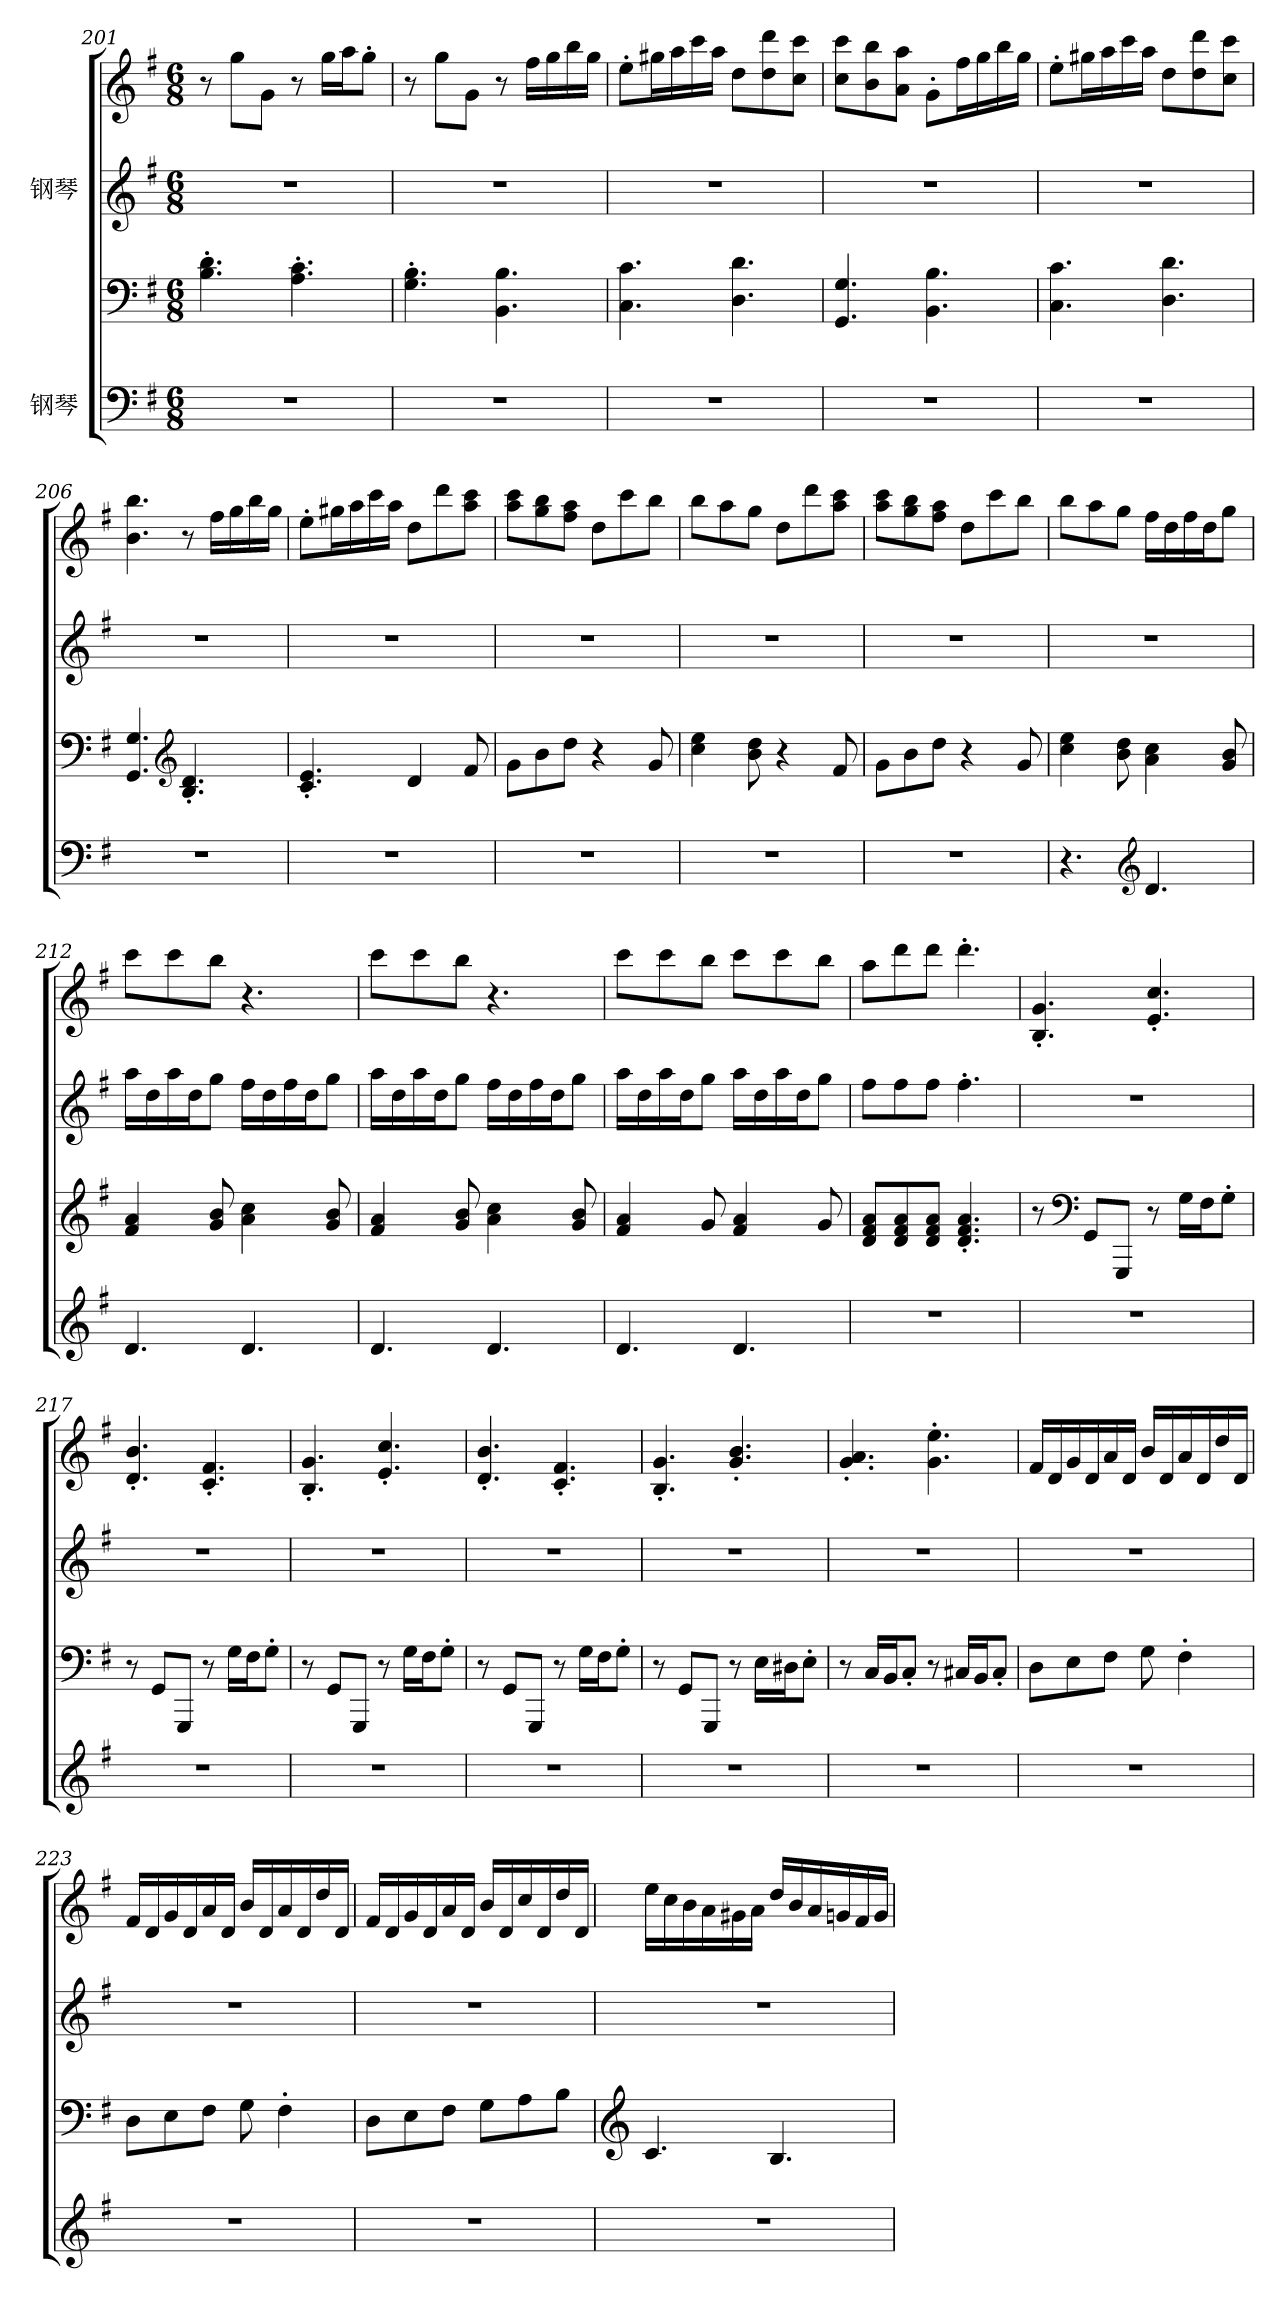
**kern	**kern	**kern	**kern
*part2	*part2	*part1	*part1
*staff4	*staff3	*staff2	*staff1
*I"钢琴	*	*I"钢琴	*
*clefF4	*clefF4	*clefG2	*clefG2
*k[f#]	*k[f#]	*k[f#]	*k[f#]
*M6/8	*M6/8	*M6/8	*M6/8
=201	=201	=201	=201
2.r	4.B\' 4.d\'	2.r	8r
.	.	.	8gg\L
.	.	.	8g\J
.	4.A\' 4.c\'	.	8r
.	.	.	16gg\LL
.	.	.	16aa\J
.	.	.	8gg'\J
!!LO:LB:g=z
=202	=202	=202	=202
2.r	4.G\' 4.B\'	2.r	8r
.	.	.	8gg\L
.	.	.	8g\J
.	4.BB\ 4.B\	.	8r
.	.	.	16ff#\LL
.	.	.	16gg\
.	.	.	16bb\
.	.	.	16gg\JJ
=203	=203	=203	=203
2.r	4.C\ 4.c\	2.r	8ee'\L
.	.	.	16gg#X\L
.	.	.	16aa\
.	.	.	16ccc\
.	.	.	16aa\JJ
.	4.D\ 4.d\	.	8dd\L
.	.	.	8dd\ 8ddd\
.	.	.	8cc\ 8ccc\J
=204	=204	=204	=204
2.r	4.GG/ 4.G/	2.r	8cc\ 8ccc\L
.	.	.	8b\ 8bb\
.	.	.	8a\ 8aa\J
.	4.BB\ 4.B\	.	8g'\L
.	.	.	16ff#\L
.	.	.	16gg\
.	.	.	16bb\
.	.	.	16gg\JJ
=205	=205	=205	=205
2.r	4.C\ 4.c\	2.r	8ee'\L
.	.	.	16gg#X\L
.	.	.	16aa\
.	.	.	16ccc\
.	.	.	16aa\JJ
.	4.D\ 4.d\	.	8dd\L
.	.	.	8dd\ 8ddd\
.	.	.	8cc\ 8ccc\J
!!LO:LB:g=z
=206	=206	=206	=206
2.r	4.GG/ 4.G/	2.r	4.b\ 4.bb\
*	*clefG2	*	*
.	4.B/' 4.d/'	.	8r
.	.	.	16ff#\LL
.	.	.	16gg\
.	.	.	16bb\
.	.	.	16gg\JJ
=207	=207	=207	=207
2.r	4.c/' 4.e/'	2.r	8ee'\L
.	.	.	16gg#X\L
.	.	.	16aa\
.	.	.	16ccc\
.	.	.	16aa\JJ
.	4d/	.	8dd\L
.	.	.	8ddd\
.	8f#/	.	8aa\ 8ccc\J
=208	=208	=208	=208
2.r	8g\L	2.r	8aa\ 8ccc\L
.	8b\	.	8gg\ 8bb\
.	8dd\J	.	8ff#\ 8aa\J
.	4r	.	8dd\L
.	.	.	8ccc\
.	8g/	.	8bb\J
=209	=209	=209	=209
2.r	4cc\ 4ee\	2.r	8bb\L
.	.	.	8aa\
.	8b\ 8dd\	.	8gg\J
.	4r	.	8dd\L
.	.	.	8ddd\
.	8f#/	.	8aa\ 8ccc\J
!!LO:PB:g=z
=210	=210	=210	=210
2.r	8g\L	2.r	8aa\ 8ccc\L
.	8b\	.	8gg\ 8bb\
.	8dd\J	.	8ff#\ 8aa\J
.	4r	.	8dd\L
.	.	.	8ccc\
.	8g/	.	8bb\J
=211	=211	=211	=211
4.r	4cc\ 4ee\	2.r	8bb\L
.	.	.	8aa\
.	8b\ 8dd\	.	8gg\J
*clefG2	*	*	*
4.d/	4a\ 4cc\	.	16ff#\LL
.	.	.	16dd\
.	.	.	16ff#\
.	.	.	16dd\J
.	8g/ 8b/	.	8gg\J
=212	=212	=212	=212
4.d/	4f#/ 4a/	16aa\LL	8ccc\L
.	.	16dd\	.
.	.	16aa\	8ccc\
.	.	16dd\J	.
.	8g/ 8b/	8gg\J	8bb\J
4.d/	4a\ 4cc\	16ff#\LL	4.r
.	.	16dd\	.
.	.	16ff#\	.
.	.	16dd\J	.
.	8g/ 8b/	8gg\J	.
=213	=213	=213	=213
4.d/	4f#/ 4a/	16aa\LL	8ccc\L
.	.	16dd\	.
.	.	16aa\	8ccc\
.	.	16dd\J	.
.	8g/ 8b/	8gg\J	8bb\J
4.d/	4a\ 4cc\	16ff#\LL	4.r
.	.	16dd\	.
.	.	16ff#\	.
.	.	16dd\J	.
.	8g/ 8b/	8gg\J	.
!!LO:LB:g=z
=214	=214	=214	=214
4.d/	4f#/ 4a/	16aa\LL	8ccc\L
.	.	16dd\	.
.	.	16aa\	8ccc\
.	.	16dd\J	.
.	8g/	8gg\J	8bb\J
4.d/	4f#/ 4a/	16aa\LL	8ccc\L
.	.	16dd\	.
.	.	16aa\	8ccc\
.	.	16dd\J	.
.	8g/	8gg\J	8bb\J
=215	=215	=215	=215
2.r	8d/ 8f#/ 8a/L	8ff#\L	8aa\L
.	8d/ 8f#/ 8a/	8ff#\	8ddd\
.	8d/ 8f#/ 8a/J	8ff#\J	8ddd\J
.	4.d/' 4.f#/' 4.a/'	4.ff#'\	4.ddd'\
=216	=216	=216	=216
2.r	8r	2.r	4.B/' 4.g/'
*	*clefF4	*	*
.	8GG/L	.	.
.	8GGG/J	.	.
.	8r	.	4.e/' 4.cc/'
.	16G\LL	.	.
.	16F#\J	.	.
.	8G'\J	.	.
=217	=217	=217	=217
2.r	8r	2.r	4.d/' 4.b/'
.	8GG/L	.	.
.	8GGG/J	.	.
.	8r	.	4.c/' 4.f#/'
.	16G\LL	.	.
.	16F#\J	.	.
.	8G'\J	.	.
=218	=218	=218	=218
2.r	8r	2.r	4.B/' 4.g/'
.	8GG/L	.	.
.	8GGG/J	.	.
.	8r	.	4.e/' 4.cc/'
.	16G\LL	.	.
.	16F#\J	.	.
.	8G'\J	.	.
!!LO:LB:g=z
=219	=219	=219	=219
2.r	8r	2.r	4.d/' 4.b/'
.	8GG/L	.	.
.	8GGG/J	.	.
.	8r	.	4.c/' 4.f#/'
.	16G\LL	.	.
.	16F#\J	.	.
.	8G'\J	.	.
=220	=220	=220	=220
2.r	8r	2.r	4.B/' 4.g/'
.	8GG/L	.	.
.	8GGG/J	.	.
.	8r	.	4.g/' 4.b/'
.	16E\LL	.	.
.	16D#X\J	.	.
.	8E'\J	.	.
=221	=221	=221	=221
2.r	8r	2.r	4.g/' 4.a/'
.	16C/LL	.	.
.	16BB/J	.	.
.	8C'/J	.	.
.	8r	.	4.g\' 4.ee\'
.	16C#X/LL	.	.
.	16BB/J	.	.
.	8C#'/J	.	.
=222	=222	=222	=222
2.r	8D\L	2.r	16f#/LL
.	.	.	16d/
.	8E\	.	16g/
.	.	.	16d/
.	8F#\J	.	16a/
.	.	.	16d/JJ
.	8G\	.	16b/LL
.	.	.	16d/
.	4F#'\	.	16a/
.	.	.	16d/
.	.	.	16dd/
.	.	.	16d/JJ
!!LO:PB:g=z
=223	=223	=223	=223
2.r	8D\L	2.r	16f#/LL
.	.	.	16d/
.	8E\	.	16g/
.	.	.	16d/
.	8F#\J	.	16a/
.	.	.	16d/JJ
.	8G\	.	16b/LL
.	.	.	16d/
.	4F#'\	.	16a/
.	.	.	16d/
.	.	.	16dd/
.	.	.	16d/JJ
=224	=224	=224	=224
2.r	8D\L	2.r	16f#/LL
.	.	.	16d/
.	8E\	.	16g/
.	.	.	16d/
.	8F#\J	.	16a/
.	.	.	16d/JJ
.	8G\L	.	16b/LL
.	.	.	16d/
.	8A\	.	16cc/
.	.	.	16d/
.	8B\J	.	16dd/
.	.	.	16d/JJ
=225	=225	=225	=225
*	*clefG2	*	*
2.r	4.c/	2.r	16ee\LL
.	.	.	16cc\
.	.	.	16b\
.	.	.	16a\
.	.	.	16g#X\
.	.	.	16a\JJ
.	4.B/	.	16dd/LL
.	.	.	16b/
.	.	.	16a/
.	.	.	16gn/
.	.	.	16f#/
.	.	.	16g/JJ
=	=	=	=
*-	*-	*-	*-
